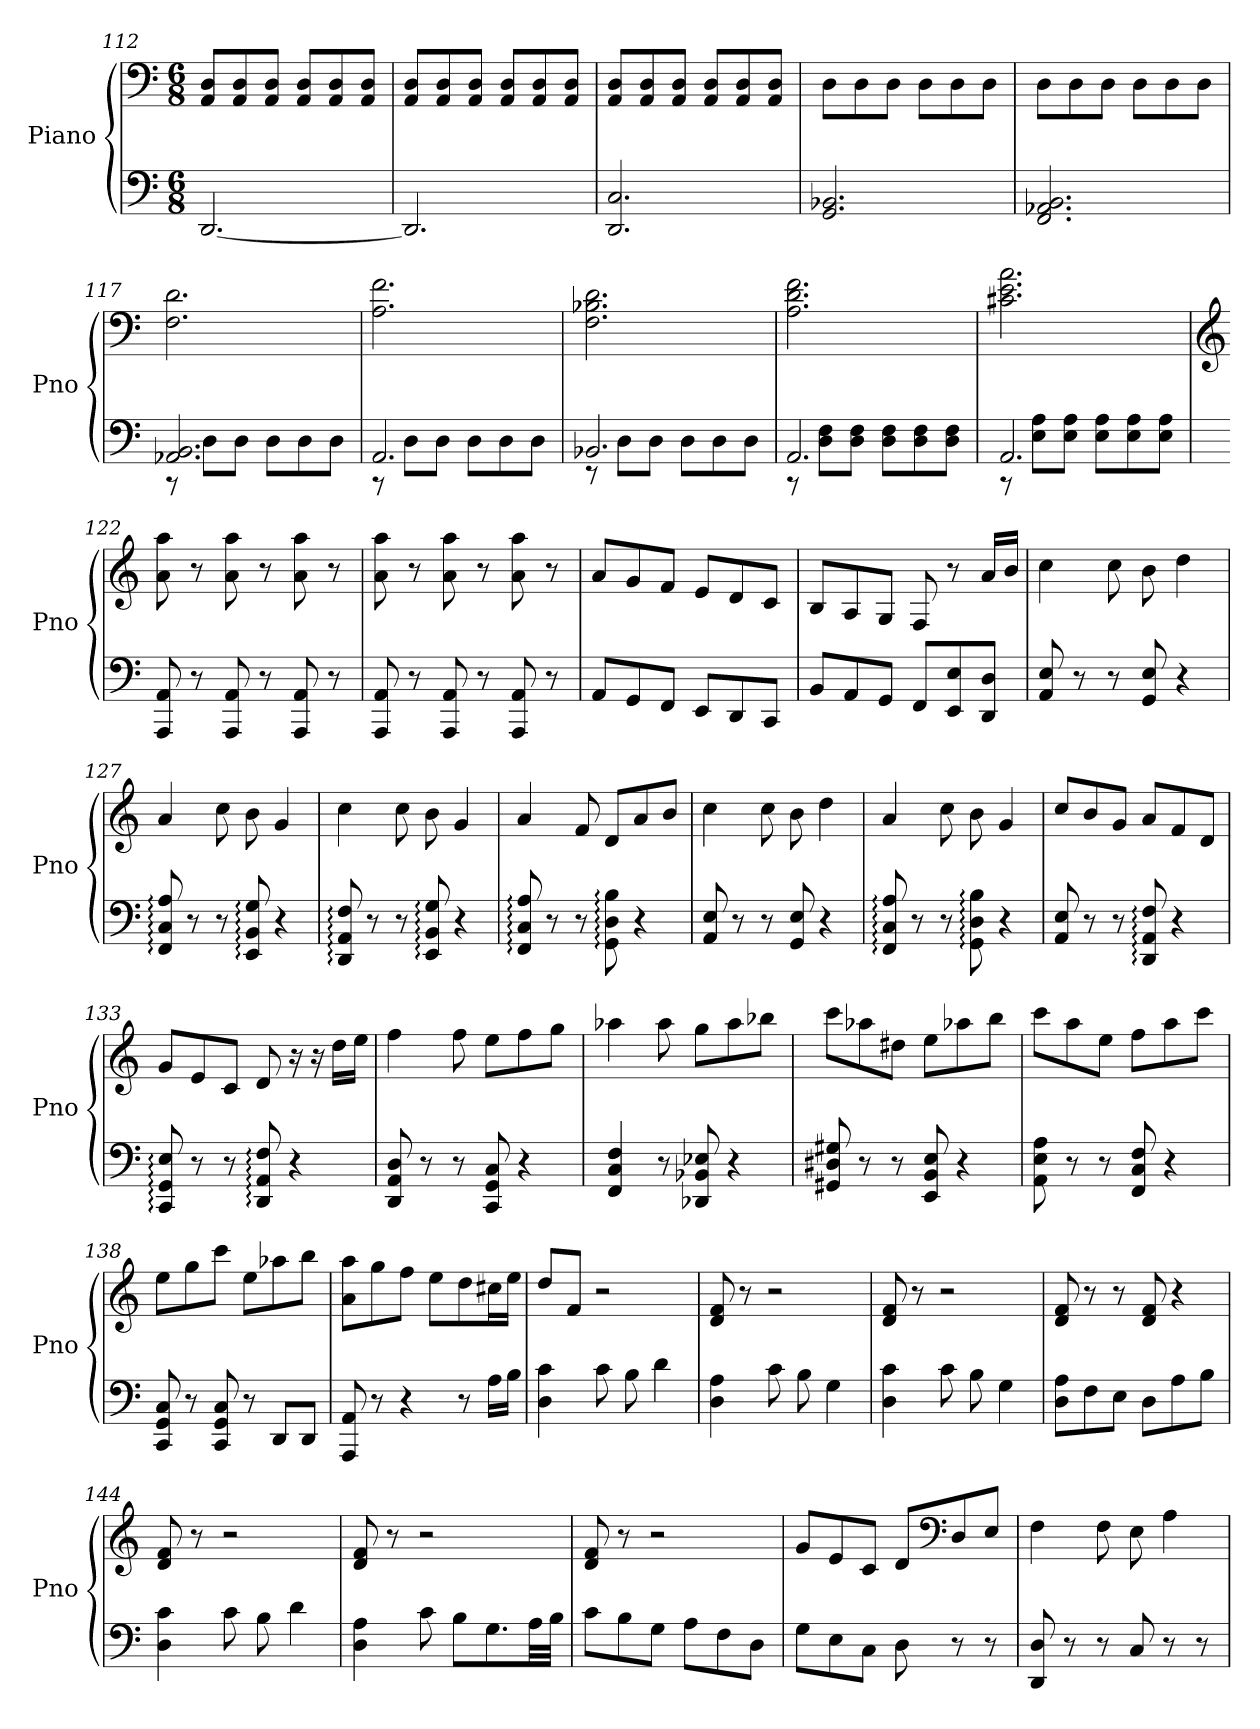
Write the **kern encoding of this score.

**kern	**kern
*part2	*part1
*staff2	*staff1
*I"Piano	*I"Piano
*I'Pno	*I'Pno
!!LO:PB:g=z
*clefF4	*clefF4
*k[]	*k[]
*M6/8	*M6/8
=112	=112
[2.DD/	8AA/ 8D/L
.	8AA/ 8D/
.	8AA/ 8D/J
.	8AA/ 8D/L
.	8AA/ 8D/
.	8AA/ 8D/J
=113	=113
2.DD/]	8AA/ 8D/L
.	8AA/ 8D/
.	8AA/ 8D/J
.	8AA/ 8D/L
.	8AA/ 8D/
.	8AA/ 8D/J
=114	=114
2.DD/ 2.C/	8AA/ 8D/L
.	8AA/ 8D/
.	8AA/ 8D/J
.	8AA/ 8D/L
.	8AA/ 8D/
.	8AA/ 8D/J
=115	=115
2.GG/ 2.BB-X/	8D\L
.	8D\
.	8D\J
.	8D\L
.	8D\
.	8D\J
=116	=116
2.FF/ 2.AA-X/ 2.BB/	8D\L
.	8D\
.	8D\J
.	8D\L
.	8D\
.	8D\J
=117	=117
*^	*
2.AA-X/ 2.BB/	8r	2.F\ 2.d\
.	8D\L	.
.	8D\J	.
.	8D\L	.
.	8D\	.
.	8D\J	.
=118	=118	=118
2.AA/	8r	2.A\ 2.f\
.	8D\L	.
.	8D\J	.
.	8D\L	.
.	8D\	.
.	8D\J	.
!!LO:LB:g=z
=119	=119	=119
2.BB-X/	8r	2.F\ 2.B-X\ 2.d\
.	8D\L	.
.	8D\J	.
.	8D\L	.
.	8D\	.
.	8D\J	.
=120	=120	=120
2.AA/	8r	2.A\ 2.d\ 2.f\
.	8D\ 8F\L	.
.	8D\ 8F\J	.
.	8D\ 8F\L	.
.	8D\ 8F\	.
.	8D\ 8F\J	.
=121	=121	=121
2.AA/	8r	2.c#X\ 2.e\ 2.a\
.	8E\ 8A\L	.
.	8E\ 8A\J	.
.	8E\ 8A\L	.
.	8E\ 8A\	.
.	8E\ 8A\J	.
*v	*v	*
=122	=122
*	*clefG2
8AAA/ 8AA/	8a\ 8aa\
8r	8r
8AAA/ 8AA/	8a\ 8aa\
8r	8r
8AAA/ 8AA/	8a\ 8aa\
8r	8r
=123	=123
8AAA/ 8AA/	8a\ 8aa\
8r	8r
8AAA/ 8AA/	8a\ 8aa\
8r	8r
8AAA/ 8AA/	8a\ 8aa\
8r	8r
=124	=124
8AA/L	8a/L
8GG/	8g/
8FF/J	8f/J
8EE/L	8e/L
8DD/	8d/
8CC/J	8c/J
!!LO:LB:g=z
=125	=125
8BB/L	8B/L
8AA/	8A/
8GG/J	8G/J
8FF/L	8F/
8EE/ 8E/	8r
8DD/ 8D/J	16a/LL
.	16b/JJ
=126	=126
8AA/ 8E/	4cc\
8r	.
8r	8cc\
8GG/ 8E/	8b\
4r	4dd\
=127	=127
8FF/: 8C/: 8A/:	4a/
8r	.
8r	8cc\
8EE/: 8BB/: 8G/:	8b\
4r	4g/
=128	=128
8DD/: 8AA/: 8F/:	4cc\
8r	.
8r	8cc\
8EE/: 8BB/: 8G/:	8b\
4r	4g/
=129	=129
8FF/: 8C/: 8A/:	4a/
8r	.
8r	8f/
8GG\: 8D\: 8B\:	8d/L
4r	8a/
.	8b/J
=130	=130
8AA/ 8E/	4cc\
8r	.
8r	8cc\
8GG/ 8E/	8b\
4r	4dd\
!!LO:LB:g=z
=131	=131
8FF/: 8C/: 8A/:	4a/
8r	.
8r	8cc\
8GG\: 8D\: 8B\:	8b\
4r	4g/
=132	=132
8AA/ 8E/	8cc/L
8r	8b/
8r	8g/J
8DD/: 8AA/: 8F/:	8a/L
4r	8f/
.	8d/J
=133	=133
8CC/: 8GG/: 8E/:	8g/L
8r	8e/
8r	8c/J
8DD/: 8AA/: 8F/:	8d/
4r	16r
.	16r
.	16dd\LL
.	16ee\JJ
=134	=134
8DD/ 8AA/ 8D/	4ff\
8r	.
8r	8ff\
8CC/ 8GG/ 8C/	8ee\L
4r	8ff\
.	8gg\J
=135	=135
4FF/ 4C/ 4F/	4aa-X\
8r	8aa-\
8DD-X/ 8BB-X/ 8E-X/	8gg\L
4r	8aa-\
.	8bb-X\J
!!LO:LB:g=z
=136	=136
8GG#X/ 8D#X/ 8G#X/	8ccc\L
8r	8aa-X\
8r	8dd#X\J
8EE/ 8BB/ 8E/	8ee\L
4r	8aa-X\
.	8bb\J
=137	=137
8AA\ 8E\ 8A\	8ccc\L
8r	8aa\
8r	8ee\J
8FF/ 8C/ 8F/	8ff\L
4r	8aa\
.	8ccc\J
=138	=138
8CC/ 8GG/ 8C/	8ee\L
8r	8gg\
8CC/ 8GG/ 8C/	8ccc\J
8r	8ee\L
8DD/L	8aa-X\
8DD/J	8bb\J
=139	=139
8AAA/ 8AA/	8a\ 8aa\L
8r	8gg\
4r	8ff\J
.	8ee\L
8r	8dd\
16A\LL	16cc#X\L
16B\JJ	16ee\JJ
=140	=140
4D\ 4c\	8dd/L
.	8f/J
8c\	2r
8B\	.
4d\	.
=141	=141
4D\ 4A\	8d/ 8f/
.	8r
8c\	2r
8B\	.
4G\	.
!!LO:LB:g=z
=142	=142
4D\ 4c\	8d/ 8f/
.	8r
8c\	2r
8B\	.
4G\	.
=143	=143
8D\ 8A\L	8d/ 8f/
8F\	8r
8E\J	8r
8D\L	8d/ 8f/
8A\	4r
8B\J	.
=144	=144
4D\ 4c\	8d/ 8f/
.	8r
8c\	2r
8B\	.
4d\	.
=145	=145
4D\ 4A\	8d/ 8f/
.	8r
8c\	2r
8B\L	.
8.G\	.
32A\LL	.
32B\JJJ	.
=146	=146
8c\L	8d/ 8f/
8B\	8r
8G\J	2r
8A\L	.
8F\	.
8D\J	.
=147	=147
8G\L	8g/L
8E\	8e/
8C\J	8c/J
8D\	8d/L
*	*clefF4
8r	8D/
8r	8E/J
!!LO:PB:g=z
=148	=148
8DD/ 8D/	4F\
8r	.
8r	8F\
8C/	8E\
8r	4A\
8r	.
=	=
*-	*-
